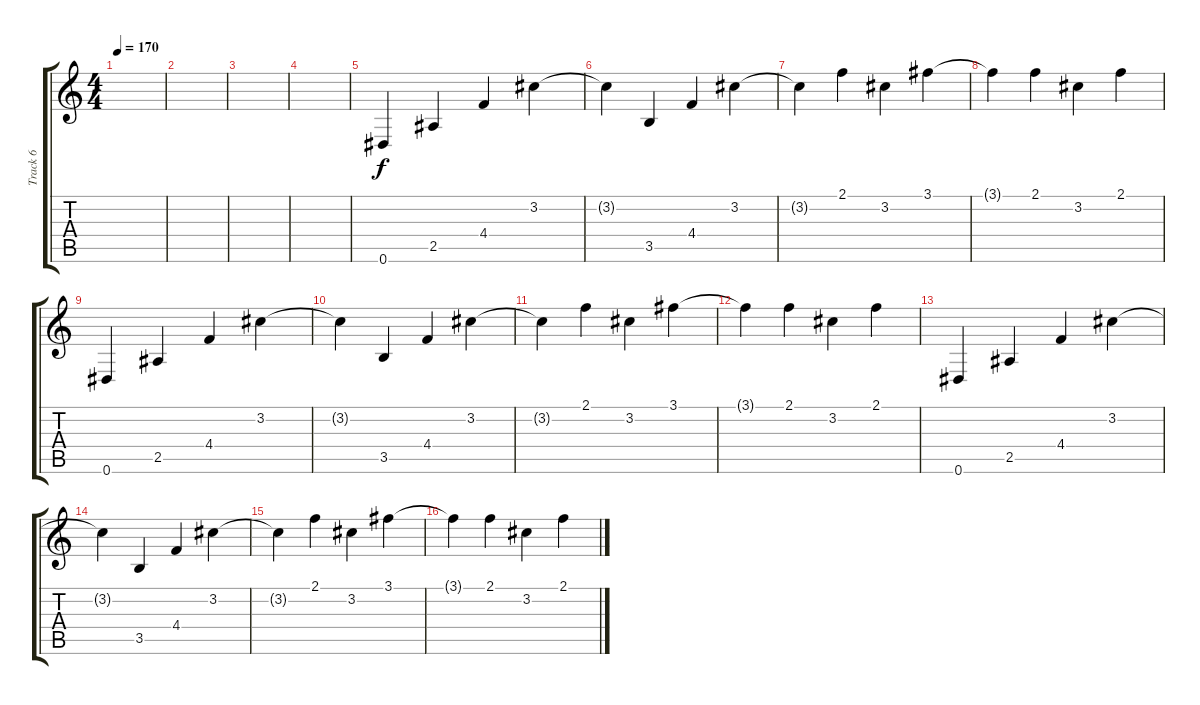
\track ("Track 6" "Track 6") {instrument electricguitarclean}
\staff {score tabs}
\tuning (Eb4 Bb3 Gb3 Db3 Ab2 Eb2) {hide}
\ts (4 4)
\tempo 170
\clef g2
\ks c
|
|
|
|
0.6.4 2.5.4 4.4.4 3.2.4 |
3.2{t}.4 3.5.4 4.4.4 3.2.4 |
3.2{t}.4 2.1.4 3.2.4 3.1.4 |
3.1{t}.4 2.1.4 3.2.4 2.1.4 |
0.6.4 2.5.4 4.4.4 3.2.4 |
3.2{t}.4 3.5.4 4.4.4 3.2.4 |
3.2{t}.4 2.1.4 3.2.4 3.1.4 |
3.1{t}.4 2.1.4 3.2.4 2.1.4 |
0.6.4 2.5.4 4.4.4 3.2.4 |
3.2{t}.4 3.5.4 4.4.4 3.2.4 |
3.2{t}.4 2.1.4 3.2.4 3.1.4 |
3.1{t}.4 2.1.4 3.2.4 2.1.4
